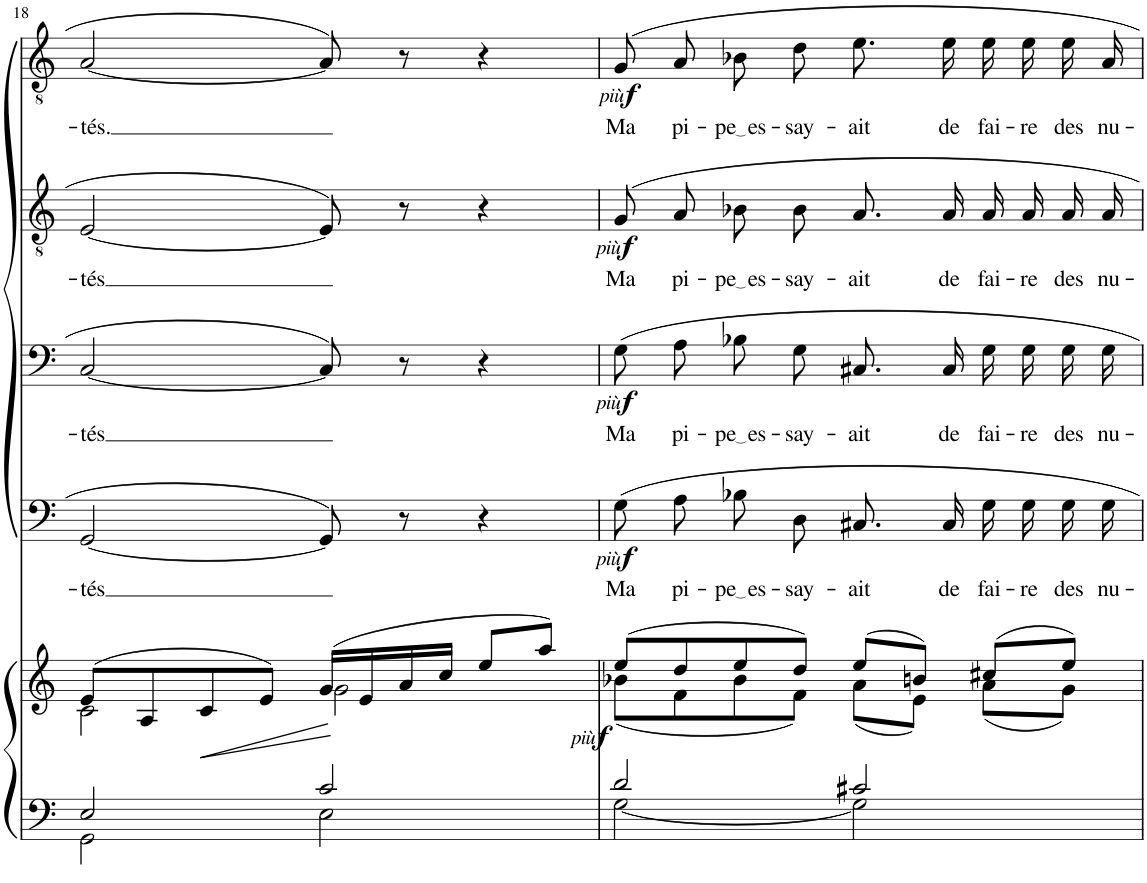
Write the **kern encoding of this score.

**kern	**kern	**dynam	**kern	**text	**dynam	**kern	**text	**dynam	**kern	**text	**dynam	**kern	**text	**dynam
*part5	*part5	*part5	*part4	*part4	*part4	*part3	*part3	*part3	*part2	*part2	*part2	*part1	*part1	*part1
*staff6	*staff5	*staff5/6	*staff4	*staff4	*staff4	*staff3	*staff3	*staff3	*staff2	*staff2	*staff2	*staff1	*staff1	*staff1
*I"Piano	*	*	*I"Basse II	*	*	*I"Basse I	*	*	*I"Ténor II	*	*	*I"Ténor I	*	*
*I'Pno	*	*	*	*	*	*	*	*	*	*	*	*	*	*
!!LO:PB:g=z
*clefF4	*clefG2	*	*clefF4	*	*	*clefF4	*	*	*clefGv2	*	*	*clefGv2	*	*
*k[]	*k[]	*	*k[]	*	*	*k[]	*	*	*k[]	*	*	*k[]	*	*
*M4/4	*M4/4	*	*M4/4	*	*	*M4/4	*	*	*M4/4	*	*	*M4/4	*	*
*met(c)	*met(c)	*	*met(c)	*	*	*met(c)	*	*	*met(c)	*	*	*met(c)	*	*
=18	=18	=18	=18	=18	=18	=18	=18	=18	=18	=18	=18	=18	=18	=18
*^	*^	*	*	*	*	*	*	*	*	*	*	*	*	*
!	!	!	!	!	!	!LO:LY:b	!	!	!LO:LY:b	!	!	!LO:LY:b	!	!	!LO:LY:b	!
2E/	2GG\	(8e/L	2c\	.	[2GG/	-tés	.	[2C/	-tés	.	[2E/	-tés	.	[2A/	-tés.	.
.	.	8A/	.	.	.	.	.	.	.	.	.	.	.	.	.	.
!	!	!	!	!LO:HP:b	!	!	!	!	!	!	!	!	!	!	!	!
.	.	8c/	.	<	.	.	.	.	.	.	.	.	.	.	.	.
.	.	8e/J)	.	.	.	.	.	.	.	.	.	.	.	.	.	.
2c/	2E\	(16g/LL	2g\	.	8GG/]	.	.	8C/]	.	.	8E/]	.	.	8A/]	.	.
.	.	16e/	.	[	.	.	.	.	.	.	.	.	.	.	.	.
.	.	16a/	.	.	8r	.	.	8r	.	.	8r	.	.	8r	.	.
.	.	16cc/JJ	.	.	.	.	.	.	.	.	.	.	.	.	.	.
.	.	8ee/L	.	.	4r	.	.	4r	.	.	4r	.	.	4r	.	.
.	.	8aa/J)	.	.	.	.	.	.	.	.	.	.	.	.	.	.
=19	=19	=19	=19	=19	=19	=19	=19	=19	=19	=19	=19	=19	=19	=19	=19	=19
!	!	!	!	!LO:DY:b	!	!LO:LY:b	!	!	!LO:LY:b	!	!	!LO:LY:b	!	!	!LO:LY:b	!
!	!	!	!	!LO:DY:n=1:b	!	!	!LO:DY:b	!	!	!	!	!	!	!	!	!
!	!	!	!	!	!	!	!LO:DY:n=1:b	!	!	!LO:DY:b	!	!	!	!	!	!
!	!	!	!	!	!	!	!	!	!	!LO:DY:n=1:b	!	!	!LO:DY:b	!	!	!
!	!	!	!	!	!	!	!	!	!	!	!	!	!LO:DY:n=1:b	!	!	!LO:DY:b
!	!	!	!	!	!	!	!	!	!	!	!	!	!	!	!	!LO:DY:n=1:b
2d/	[2G\	(8ee/L	(8b-X\L	other-dynamics f	8G\L	Ma	other-dynamics f	8G\L	Ma	other-dynamics f	8G/L	Ma	other-dynamics f	8G/L	Ma	other-dynamics f
!	!	!	!	!	!	!LO:LY:b	!	!	!LO:LY:b	!	!	!LO:LY:b	!	!	!LO:LY:b	!
.	.	8dd/	8f\	.	8A\J	pi-	.	8A\J	pi-	.	8A/J	pi-	.	8A/J	pi-	.
!	!	!	!	!	!	!LO:LY:b	!	!	!LO:LY:b	!	!	!LO:LY:b	!	!	!LO:LY:b	!
.	.	8ee/	8b-\	.	8B-X\L	pe es	.	8B-X\L	pe es	.	8B-X\L	pe es	.	8B-X\L	pe es	.
!	!	!	!	!	!	!LO:LY:b	!	!	!LO:LY:b	!	!	!LO:LY:b	!	!	!LO:LY:b	!
.	.	8dd/J)	8f\J)	.	8D\J	-say-	.	8G\J	-say-	.	8B-\J	-say-	.	8d\J	-say-	.
!	!	!	!	!	!	!LO:LY:b	!	!	!LO:LY:b	!	!	!LO:LY:b	!	!	!LO:LY:b	!
2c#X/	2G\]	(8ee/L	(8a\L	.	8.C#X/L	-ait	.	8.C#X/L	-ait	.	8.A/L	-ait	.	8.e\L	-ait	.
.	.	8bn/J)	8e\J)	.	.	.	.	.	.	.	.	.	.	.	.	.
!	!	!	!	!	!	!LO:LY:b	!	!	!LO:LY:b	!	!	!LO:LY:b	!	!	!LO:LY:b	!
.	.	.	.	.	16C#/Jk	de	.	16C#/Jk	de	.	16A/Jk	de	.	16e\Jk	de	.
!	!	!	!	!	!	!LO:LY:b	!	!	!LO:LY:b	!	!	!LO:LY:b	!	!	!LO:LY:b	!
.	.	(8cc#X/L	(8a\L	.	16G\LL	fai-	.	16G\LL	fai-	.	16A/LL	fai-	.	16e\LL	fai-	.
!	!	!	!	!	!	!LO:LY:b	!	!	!LO:LY:b	!	!	!LO:LY:b	!	!	!LO:LY:b	!
.	.	.	.	.	16G\J	-re	.	16G\J	-re	.	16A/J	-re	.	16e\J	-re	.
!	!	!	!	!	!	!LO:LY:b	!	!	!LO:LY:b	!	!	!LO:LY:b	!	!	!LO:LY:b	!
.	.	8ee/J)	8g\J)	.	16G\L	des	.	16G\L	des	.	16A/L	des	.	16e\L	des	.
!	!	!	!	!	!	!LO:LY:b	!	!	!LO:LY:b	!	!	!LO:LY:b	!	!	!LO:LY:b	!
.	.	.	.	.	16G\JJ	nu-	.	16G\JJ	nu-	.	16A/JJ	nu-	.	16A\JJ	nu-	.
*v	*v	*	*	*	*	*	*	*	*	*	*	*	*	*	*	*
*	*v	*v	*	*	*	*	*	*	*	*	*	*	*	*	*
=	=	=	=	=	=	=	=	=	=	=	=	=	=	=
*-	*-	*-	*-	*-	*-	*-	*-	*-	*-	*-	*-	*-	*-	*-
